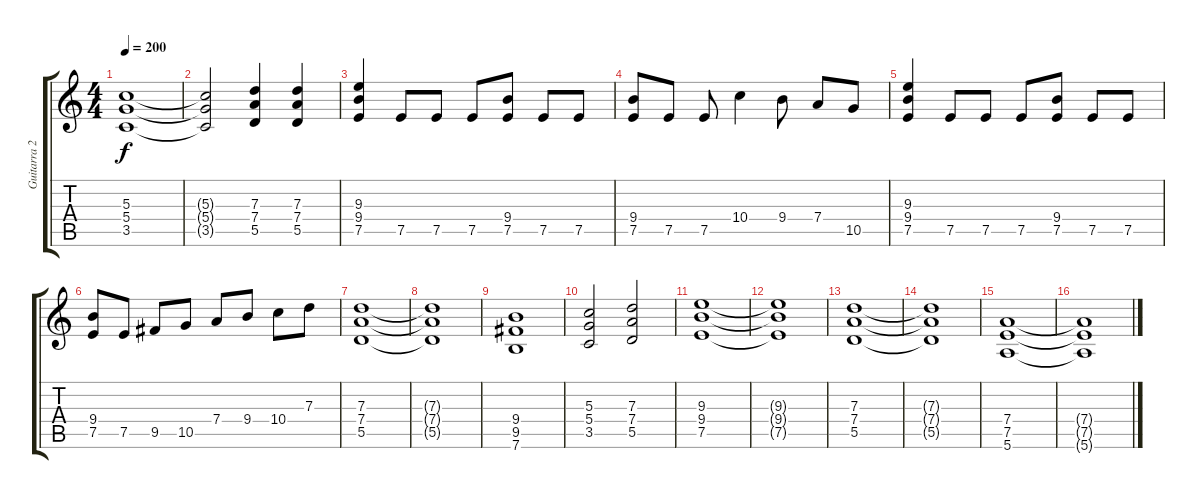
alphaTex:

\track ("Guitarra 2 " "Guitarra 2") {instrument distortionguitar}
\staff {score tabs}
\tuning (E4 B3 G3 D3 A2 E2) {hide}
\ts (4 4)
\tempo 200
\clef g2
\ks c
(5.3 5.4 3.5).1{dy f} |
(5.3{t} 5.4{t} 3.5{t}).2 (7.3 7.4 5.5).4 (7.3 7.4 5.5).4 |
(9.3 9.4 7.5).4 7.5.8 7.5.8 7.5.8 (9.4 7.5).8 7.5.8 7.5.8 |
(9.4 7.5).8 7.5.8 7.5.8 10.4.4 9.4.8 7.4.8 10.5.8 |
(9.3 9.4 7.5).4 7.5.8 7.5.8 7.5.8 (9.4 7.5).8 7.5.8 7.5.8 |
(9.4 7.5).8 7.5.8 9.5.8 10.5.8 7.4.8 9.4.8 10.4.8 7.3.8 |
(7.3 7.4 5.5).1 |
(7.3{t} 7.4{t} 5.5{t}).1 |
(9.4 9.5 7.6).1 |
(5.3 5.4 3.5).2 (7.3 7.4 5.5).2 |
(9.3 9.4 7.5).1 |
(9.3{t} 9.4{t} 7.5{t}).1 |
(7.3 7.4 5.5).1 |
(7.3{t} 7.4{t} 5.5{t}).1 |
(7.4 7.5 5.6).1 |
(7.4{t} 7.5{t} 5.6{t}).1
